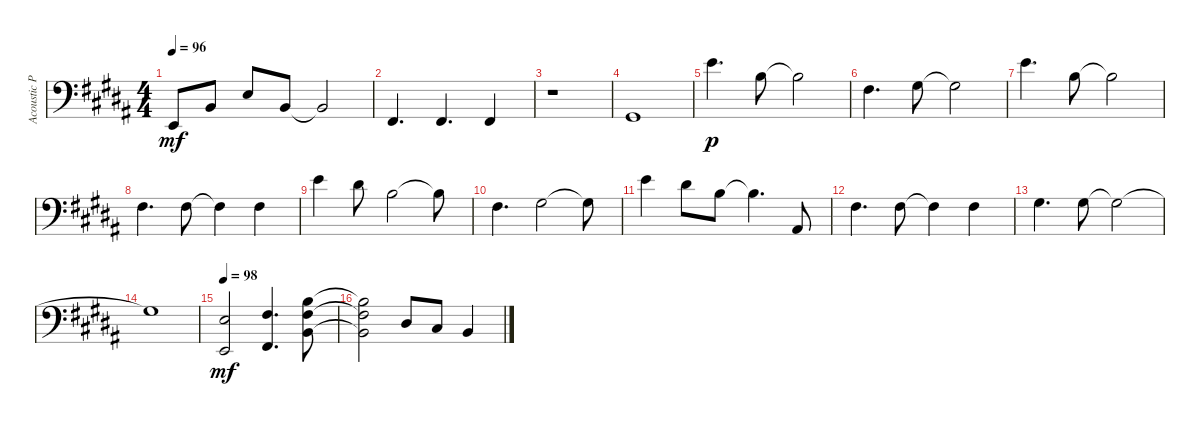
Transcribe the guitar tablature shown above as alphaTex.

\track ("Acoustic Piano (Staff 2)" "Acoustic P") {instrument acousticgrandpiano}
\staff {score}
\tuning (E4 B3 G3 D3 A2 E2 B1) {hide}
\ts (4 4)
\tempo 96
\clef f4
\ks b
0.6.8{dy mf} 2.5.8 2.4.8 2.5.8 2.5{t}.2 |
2.6.4{d} 2.6.4{d} 2.6.4 |
r.1 |
4.6.1 |
0.1.4{d dy p} 0.2.8 0.2{t}.2 |
4.4.4{d} 1.3.8 1.3{t}.2 |
0.1.4{d} 0.2.8 0.2{t}.2 |
4.4.4{d} 4.4.8 4.4{t}.4 4.4.4 |
0.1.4 4.2.8 0.2.2 0.2{t}.8 |
4.4.4{d} 1.3.2 1.3{t}.8 |
0.1.4 4.2.8 0.2.8 0.2{t}.4{d} 1.5.8 |
4.4.4{d} 4.4.8 4.4{t}.4 4.4.4 |
1.3.4{d} 1.3.8 1.3{t}.2 |
1.3{t}.1 |
\tempo 98
(2.4 0.6).2{dy mf} (4.4 2.6).4{d} (0.2 4.4 2.5).8 |
(0.2{t} 4.4{t} 2.5{t}).2 1.4.8 4.5.8 2.5.4
